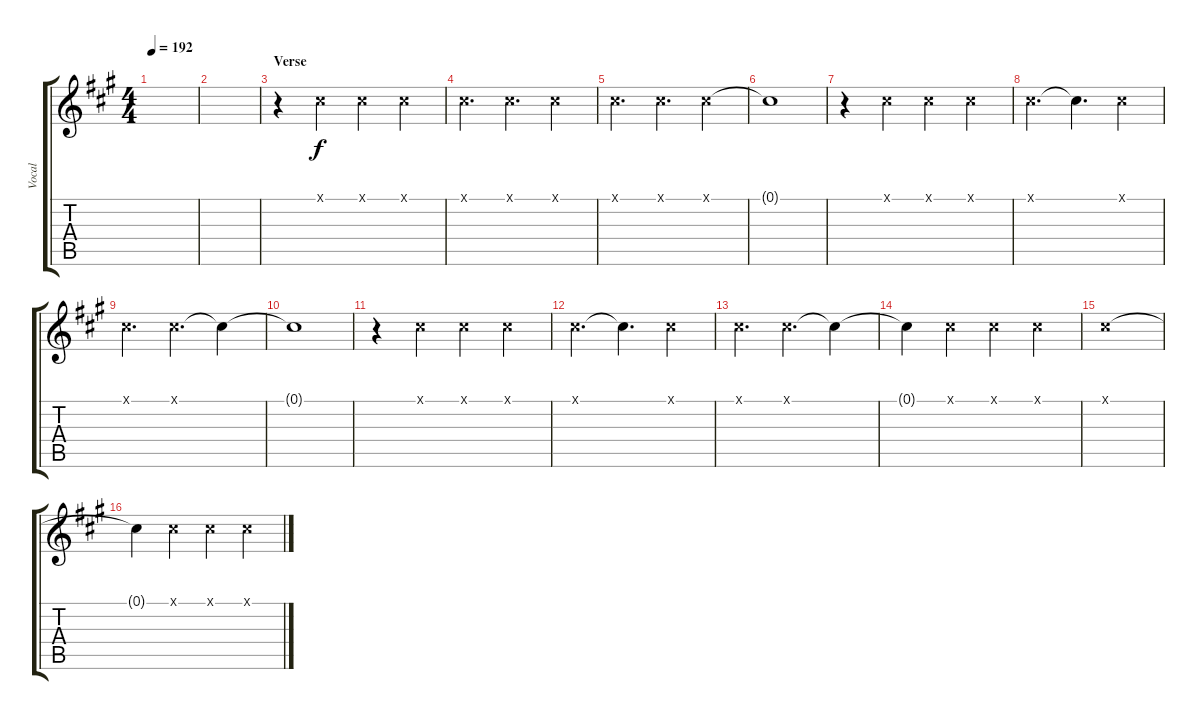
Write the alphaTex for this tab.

\track ("Vocal" "Vocal") {instrument distortionguitar}
\staff {score tabs}
\tuning (Db4 Ab3 E3 B2 Gb2 B1) {hide}
\ts (4 4)
\tempo 192
\clef g2
\ks a
|
|
\section ("" "Verse")
r.4 0.1{x}.4{lyrics (0 "") lyrics (1 "") lyrics (2 "") lyrics (3 "") lyrics (4 "")} 0.1{x}.4{lyrics (0 "") lyrics (1 "") lyrics (2 "") lyrics (3 "") lyrics (4 "")} 0.1{x}.4{lyrics (0 "") lyrics (1 "") lyrics (2 "") lyrics (3 "") lyrics (4 "")} |
0.1{x}.4{d lyrics (0 "") lyrics (1 "") lyrics (2 "") lyrics (3 "") lyrics (4 "")} 0.1{x}.4{d lyrics (0 "") lyrics (1 "") lyrics (2 "") lyrics (3 "") lyrics (4 "")} 0.1{x}.4{lyrics (0 "") lyrics (1 "") lyrics (2 "") lyrics (3 "") lyrics (4 "")} |
0.1{x}.4{d lyrics (0 "") lyrics (1 "") lyrics (2 "") lyrics (3 "") lyrics (4 "")} 0.1{x}.4{d lyrics (0 "") lyrics (1 "") lyrics (2 "") lyrics (3 "") lyrics (4 "")} 0.1{x}.4{lyrics (0 "") lyrics (1 "") lyrics (2 "") lyrics (3 "") lyrics (4 "")} |
0.1{t}.1{lyrics (0 "") lyrics (1 "") lyrics (2 "") lyrics (3 "") lyrics (4 "")} |
r.4 0.1{x}.4{lyrics (0 "") lyrics (1 "") lyrics (2 "") lyrics (3 "") lyrics (4 "")} 0.1{x}.4{lyrics (0 "") lyrics (1 "") lyrics (2 "") lyrics (3 "") lyrics (4 "")} 0.1{x}.4{lyrics (0 "") lyrics (1 "") lyrics (2 "") lyrics (3 "") lyrics (4 "")} |
0.1{x}.4{d lyrics (0 "") lyrics (1 "") lyrics (2 "") lyrics (3 "") lyrics (4 "")} 0.1{t}.4{d lyrics (0 "") lyrics (1 "") lyrics (2 "") lyrics (3 "") lyrics (4 "")} 0.1{x}.4{lyrics (0 "") lyrics (1 "") lyrics (2 "") lyrics (3 "") lyrics (4 "")} |
0.1{x}.4{d lyrics (0 "") lyrics (1 "") lyrics (2 "") lyrics (3 "") lyrics (4 "")} 0.1{x}.4{d lyrics (0 "") lyrics (1 "") lyrics (2 "") lyrics (3 "") lyrics (4 "")} 0.1{t}.4{lyrics (0 "") lyrics (1 "") lyrics (2 "") lyrics (3 "") lyrics (4 "")} |
0.1{t}.1{lyrics (0 "") lyrics (1 "") lyrics (2 "") lyrics (3 "") lyrics (4 "")} |
r.4 0.1{x}.4{lyrics (0 "") lyrics (1 "") lyrics (2 "") lyrics (3 "") lyrics (4 "")} 0.1{x}.4{lyrics (0 "") lyrics (1 "") lyrics (2 "") lyrics (3 "") lyrics (4 "")} 0.1{x}.4{lyrics (0 "") lyrics (1 "") lyrics (2 "") lyrics (3 "") lyrics (4 "")} |
0.1{x}.4{d lyrics (0 "") lyrics (1 "") lyrics (2 "") lyrics (3 "") lyrics (4 "")} 0.1{t}.4{d lyrics (0 "") lyrics (1 "") lyrics (2 "") lyrics (3 "") lyrics (4 "")} 0.1{x}.4{lyrics (0 "") lyrics (1 "") lyrics (2 "") lyrics (3 "") lyrics (4 "")} |
0.1{x}.4{d lyrics (0 "") lyrics (1 "") lyrics (2 "") lyrics (3 "") lyrics (4 "")} 0.1{x}.4{d lyrics (0 "") lyrics (1 "") lyrics (2 "") lyrics (3 "") lyrics (4 "")} 0.1{t}.4{lyrics (0 "") lyrics (1 "") lyrics (2 "") lyrics (3 "") lyrics (4 "")} |
0.1{t}.4{lyrics (0 "") lyrics (1 "") lyrics (2 "") lyrics (3 "") lyrics (4 "")} 0.1{x}.4{lyrics (0 "") lyrics (1 "") lyrics (2 "") lyrics (3 "") lyrics (4 "")} 0.1{x}.4{lyrics (0 "") lyrics (1 "") lyrics (2 "") lyrics (3 "") lyrics (4 "")} 0.1{x}.4{lyrics (0 "") lyrics (1 "") lyrics (2 "") lyrics (3 "") lyrics (4 "")} |
0.1{x}.1{lyrics (0 "") lyrics (1 "") lyrics (2 "") lyrics (3 "") lyrics (4 "")} |
0.1{t}.4{lyrics (0 "") lyrics (1 "") lyrics (2 "") lyrics (3 "") lyrics (4 "")} 0.1{x}.4{lyrics (0 "") lyrics (1 "") lyrics (2 "") lyrics (3 "") lyrics (4 "")} 0.1{x}.4{lyrics (0 "") lyrics (1 "") lyrics (2 "") lyrics (3 "") lyrics (4 "")} 0.1{x}.4{lyrics (0 "") lyrics (1 "") lyrics (2 "") lyrics (3 "") lyrics (4 "")}
